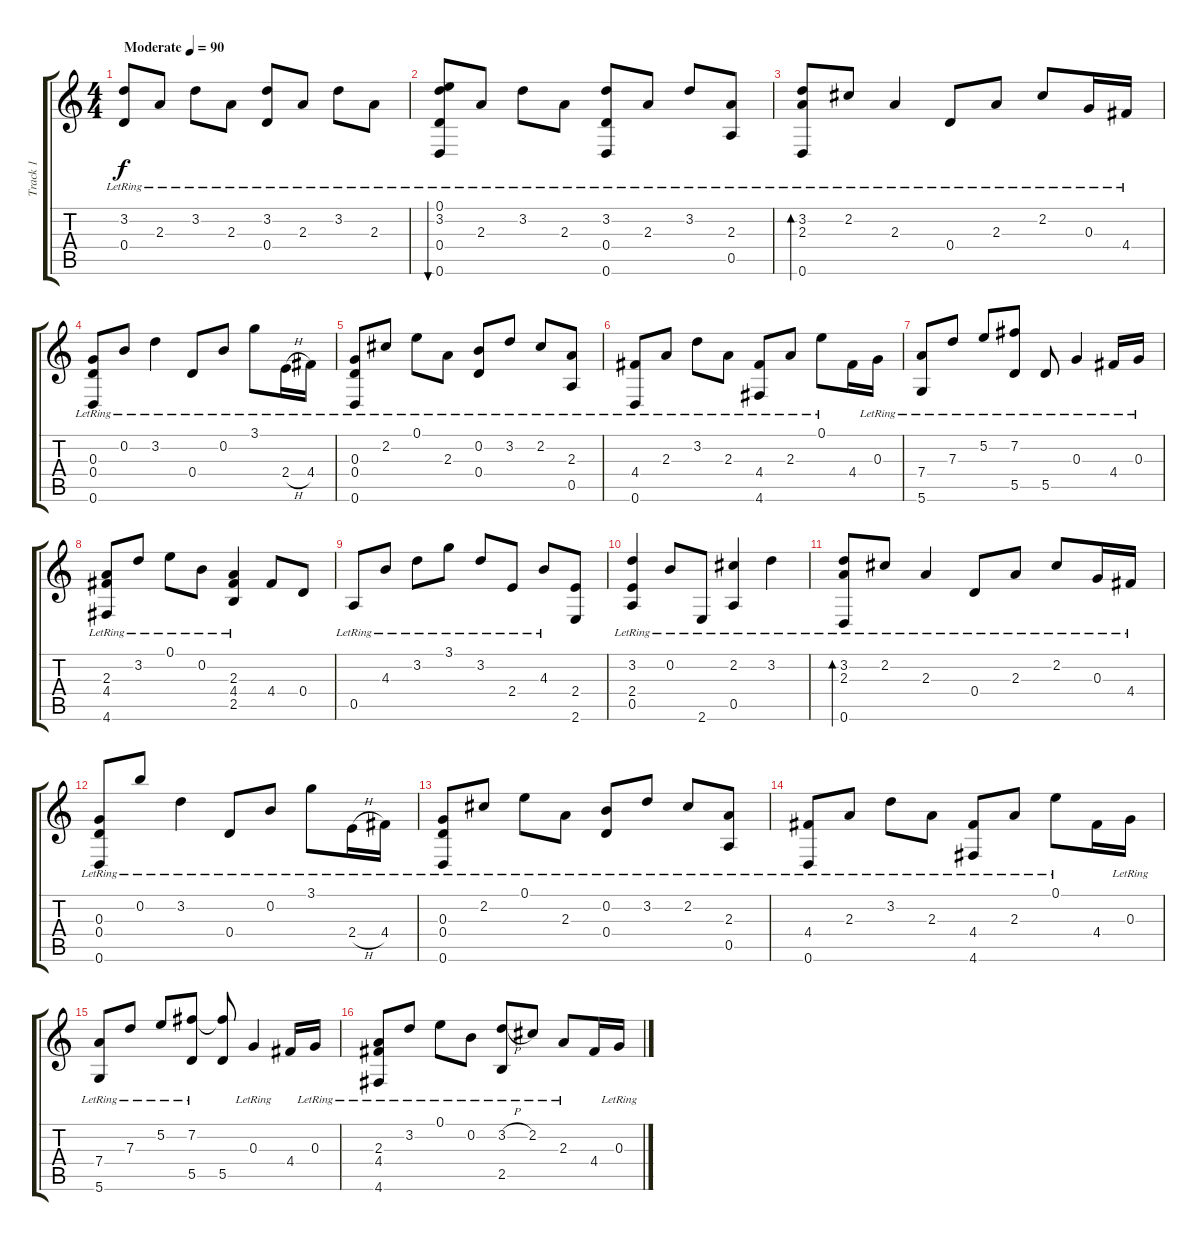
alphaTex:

\track ("Track 1" "Track 1") {instrument acousticguitarsteel}
\staff {score tabs}
\tuning (E4 B3 G3 D3 A2 D2) {hide}
\ts (4 4)
\tempo (90 "Moderate")
\clef g2
\ks c
(3.2{lr} 0.4{lr}).8{dy f instrument acousticguitarsteel} 2.3{lr}.8 3.2{lr}.8 2.3{lr}.8 (3.2{lr} 0.4{lr}).8 2.3{lr}.8 3.2{lr}.8 2.3{lr}.8 |
(0.1{lr} 3.2{lr} 0.4{lr} 0.6{lr}).8{bu 240} 2.3{lr}.8 3.2{lr}.8 2.3{lr}.8 (3.2{lr} 0.4{lr} 0.6{lr}).8 2.3{lr}.8 3.2{lr}.8 (2.3{lr} 0.5).8 |
(3.2{lr} 2.3 0.6{lr}).8{bd 120} 2.2{lr}.8 2.3{lr}.4 0.4{lr}.8 2.3{lr}.8 2.2{lr}.8 0.3{lr}.16 4.4{lr}.16 |
(0.3{lr} 0.4{lr} 0.6{lr}).8 0.2{lr}.8 3.2{lr}.4 0.4{lr}.8 0.2{lr}.8 3.1{lr}.8 2.4{h lr}.16 4.4{lr}.16 |
(0.3{lr} 0.4{lr} 0.6{lr}).8 2.2{lr}.8 0.1{lr}.8 2.3{lr}.8 (0.2{lr} 0.4{lr}).8 3.2{lr}.8 2.2{lr}.8 (2.3{lr} 0.5).8 |
(4.4{lr} 0.6{lr}).8 2.3{lr}.8 3.2{lr}.8 2.3{lr}.8 (4.4{lr} 4.6{lr}).8 2.3{lr}.8 0.1{lr}.8 4.4.16 0.3{lr}.16 |
(7.4{lr} 5.6{lr}).8 7.3{lr}.8 5.2{lr}.8 (7.2{lr} 5.5{lr}).8 5.5{lr}.8 0.3{lr}.4 4.4{lr}.16 0.3{lr}.16 |
(2.3{lr} 4.4{lr} 4.6{lr}).8 3.2{lr}.8 0.1{lr}.8 0.2{lr}.8 (2.3{lr} 4.4 2.5{lr}).4 4.4.8 0.4.8 |
0.5{lr}.8 4.3{lr}.8 3.2{lr}.8 3.1{lr}.8 3.2{lr}.8 2.4{lr}.8 4.3{lr}.8 (2.4 2.6).8 |
(3.2{lr} 2.4 0.5{lr}).4 0.2{lr}.8 2.6{lr}.8 (2.2{lr} 0.5{lr}).4 3.2{lr}.4 |
(3.2{lr} 2.3{lr} 0.6{lr}).8{bd 120} 2.2{lr}.8 2.3{lr}.4 0.4{lr}.8 2.3{lr}.8 2.2{lr}.8 0.3{lr}.16 4.4{lr}.16 |
(0.3{lr} 0.4{lr} 0.6{lr}).8 0.2{lr}.8{ot 8vb} 3.2{lr}.4 0.4{lr}.8 0.2{lr}.8 3.1{lr}.8 2.4{h lr}.16 4.4{lr}.16 |
(0.3{lr} 0.4{lr} 0.6{lr}).8 2.2{lr}.8 0.1{lr}.8 2.3{lr}.8 (0.2{lr} 0.4{lr}).8 3.2{lr}.8 2.2{lr}.8 (2.3{lr} 0.5).8 |
(4.4{lr} 0.6{lr}).8 2.3{lr}.8 3.2{lr}.8 2.3{lr}.8 (4.4{lr} 4.6{lr}).8 2.3{lr}.8 0.1{lr}.8 4.4.16 0.3{lr}.16 |
(7.4{lr} 5.6{lr}).8 7.3{lr}.8 5.2{lr}.8 (7.2 5.5{lr}).8 (7.2{t} 5.5).8 0.3{lr}.4 4.4.16 0.3{lr}.16 |
(2.3{lr} 4.4{lr} 4.6{lr}).8 3.2{lr}.8 0.1{lr}.8 0.2{lr}.8 (3.2{h lr} 2.5{lr}).8 2.2{lr}.8 2.3{lr}.8 4.4.16 0.3{lr}.16
